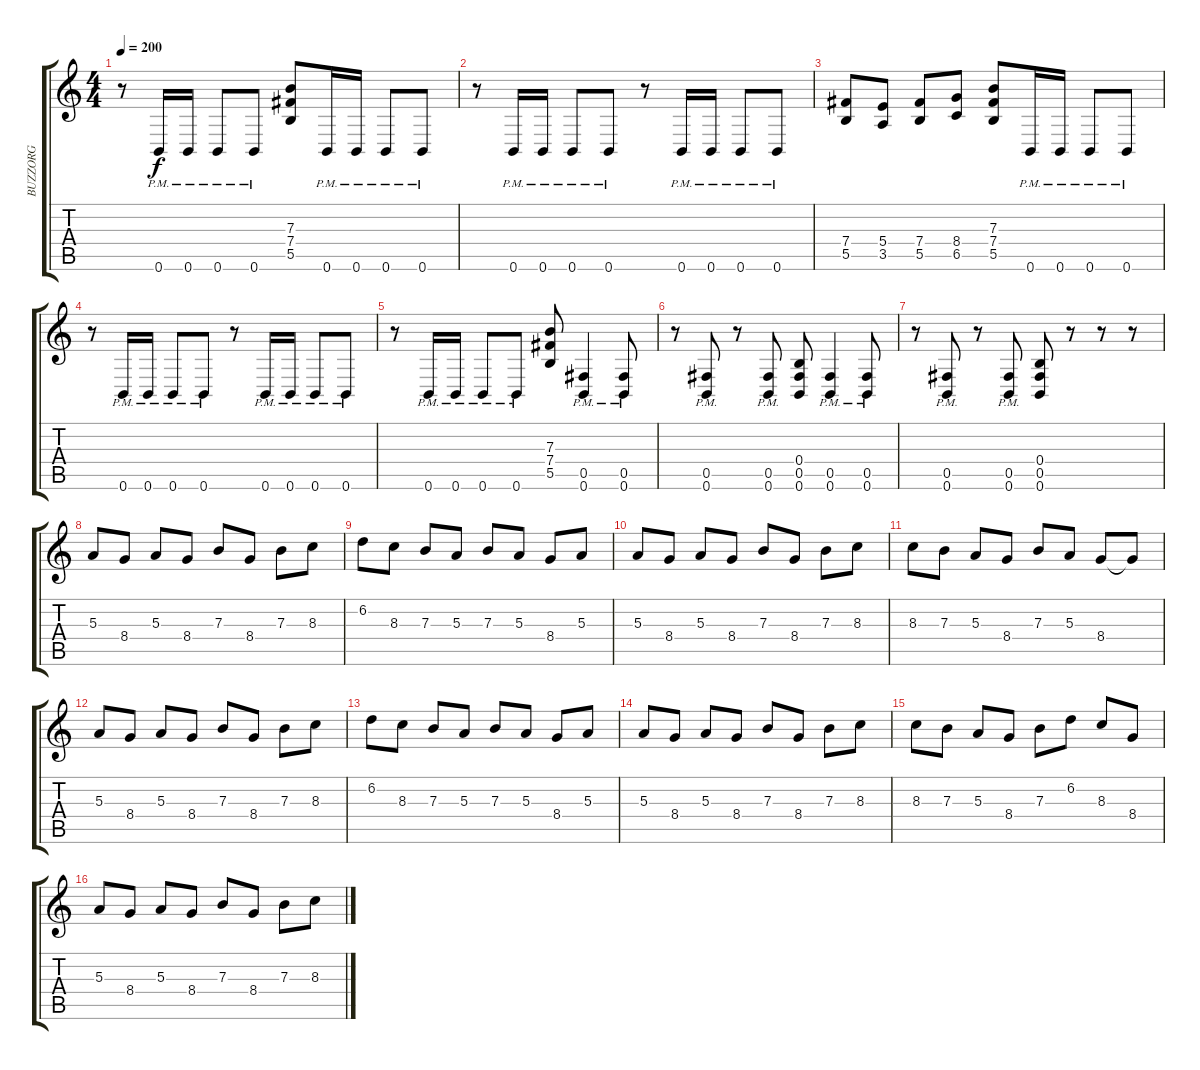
\track ("BUZZORG" "BUZZORG") {instrument distortionguitar}
\staff {score tabs}
\tuning (Db4 Ab3 E3 B2 Gb2 B1) {hide}
\ts (4 4)
\tempo 200
\clef g2
\ks c
r.8{dy f} 0.6{pm}.16 0.6{pm}.16 0.6{pm}.8 0.6{pm}.8 (7.3 7.4 5.5).8 0.6{pm}.16 0.6{pm}.16 0.6{pm}.8 0.6{pm}.8 |
r.8 0.6{pm}.16 0.6{pm}.16 0.6{pm}.8 0.6{pm}.8 r.8 0.6{pm}.16 0.6{pm}.16 0.6{pm}.8 0.6{pm}.8 |
(7.4 5.5).8 (5.4 3.5).8 (7.4 5.5).8 (8.4 6.5).8 (7.3 7.4 5.5).8 0.6{pm}.16 0.6{pm}.16 0.6{pm}.8 0.6{pm}.8 |
r.8 0.6{pm}.16 0.6{pm}.16 0.6{pm}.8 0.6{pm}.8 r.8 0.6{pm}.16 0.6{pm}.16 0.6{pm}.8 0.6{pm}.8 |
r.8 0.6{pm}.16 0.6{pm}.16 0.6{pm}.8 0.6{pm}.8 (7.3 7.4 5.5).8 (0.5{pm} 0.6{pm}).4 (0.5{pm} 0.6{pm}).8 |
r.8 (0.5{pm} 0.6{pm}).8 r.8 (0.5{pm} 0.6{pm}).8 (0.4 0.5 0.6).8 (0.5{pm} 0.6{pm}).4 (0.5{pm} 0.6{pm}).8 |
r.8 (0.5{pm} 0.6{pm}).8 r.8 (0.5{pm} 0.6{pm}).8 (0.4 0.5 0.6).8 r.8 r.8 r.8 |
5.3.8 8.4.8 5.3.8 8.4.8 7.3.8 8.4.8 7.3.8 8.3.8 |
6.2.8 8.3.8 7.3.8 5.3.8 7.3.8 5.3.8 8.4.8 5.3.8 |
5.3.8 8.4.8 5.3.8 8.4.8 7.3.8 8.4.8 7.3.8 8.3.8 |
8.3.8 7.3.8 5.3.8 8.4.8 7.3.8 5.3.8 8.4.8 8.4{t}.8 |
5.3.8 8.4.8 5.3.8 8.4.8 7.3.8 8.4.8 7.3.8 8.3.8 |
6.2.8 8.3.8 7.3.8 5.3.8 7.3.8 5.3.8 8.4.8 5.3.8 |
5.3.8 8.4.8 5.3.8 8.4.8 7.3.8 8.4.8 7.3.8 8.3.8 |
8.3.8 7.3.8 5.3.8 8.4.8 7.3.8 6.2.8 8.3.8 8.4.8 |
5.3.8 8.4.8 5.3.8 8.4.8 7.3.8 8.4.8 7.3.8 8.3.8
